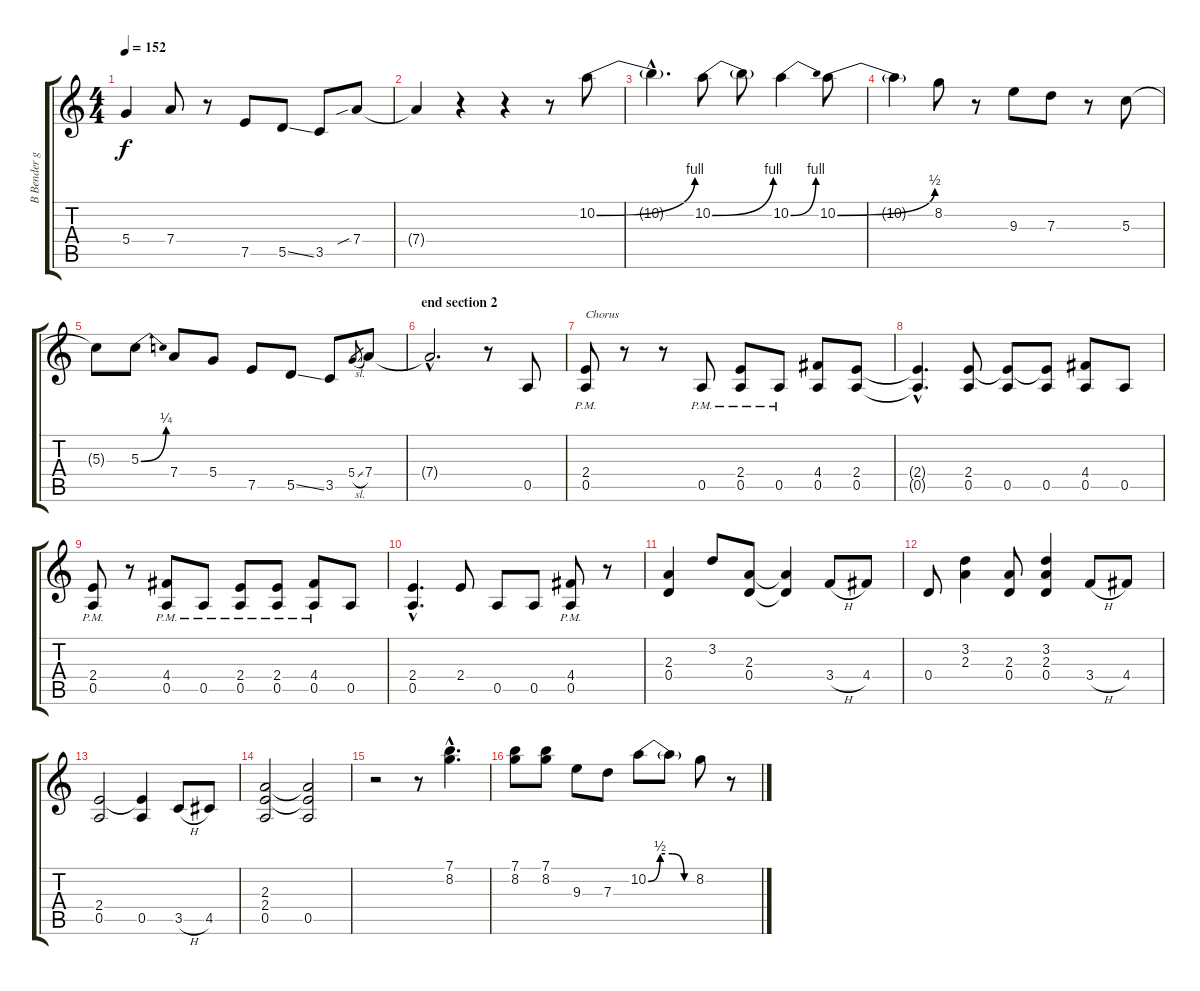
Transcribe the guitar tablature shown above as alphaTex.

\track ("B Bender guitar Ron" "B Bender g") {instrument distortionguitar}
\staff {score tabs}
\tuning (E4 B3 G3 D3 A2 E2) {hide}
\ts (4 4)
\tempo 152
\clef g2
\ks c
5.4.4{dy f} 7.4.8 r.8 7.5.8 5.5{ss}.8 3.5.8 7.4{sib}.8 |
7.4{t}.4 r.4 r.4 r.8 10.2{be (bend 0 0 60 4)}.8 |
10.2{hac t}.4{d} 10.2{be (bend 0 0 60 4)}.8 10.2{t}.8 10.2{be (bend 0 0 60 4)}.4 10.2{be (bend 0 0 60 2)}.8 |
10.2{t}.4 8.2.8 r.8 9.3.8 7.3.8 r.8 5.3.8 |
5.3{t}.8 5.3{be (bend 0 0 60 1)}.8 7.4.8 5.4.8 7.5.8 5.5{ss}.8 3.5.8 5.4{sl}.8{gr} 7.4.8 |
\section ("" "end section 2")
7.4{hac t}.2{d} r.8 0.5.8 |
(2.4{pm} 0.5{pm}).8{txt "Chorus"} r.8 r.8 0.5{pm}.8 (2.4{pm} 0.5{pm}).8 0.5{pm}.8 (4.4 0.5).8 (2.4 0.5).8 |
(2.4{hac t} 0.5{hac t}).4{d} (2.4 0.5).8 (2.4{t} 0.5).8 (2.4{t} 0.5).8 (4.4 0.5).8 0.5.8 |
(2.4{pm} 0.5{pm}).8 r.8 (4.4{pm} 0.5{pm}).8 0.5{pm}.8 (2.4{pm} 0.5{pm}).8 (2.4{pm} 0.5{pm}).8 (4.4{pm} 0.5{pm}).8 0.5.8 |
(2.4{hac} 0.5{hac}).4{d} 2.4.8 0.5.8 0.5.8 (4.4{pm} 0.5{pm}).8 r.8 |
(2.3 0.4).4 3.2.8 (2.3 0.4).8 (2.3{t} 0.4{t}).4 3.4{h}.8 4.4.8 |
0.4.8 (3.2 2.3).4 (2.3 0.4).8 (3.2 2.3 0.4).4 3.4{h}.8 4.4.8 |
(2.4 0.5).2 (2.4{t} 0.5).4 3.5{h}.8 4.5.8 |
(2.3 2.4 0.5).2 (2.3{t} 2.4{t} 0.5).2 |
r.2 r.8 (7.1{hac} 8.2{hac}).4{d} |
(7.1 8.2).8 (7.1 8.2).8 9.3.8 7.3.8 10.2{be (custom 0 0 15 2 30 2 45 0 60 0)}.8 10.2{t}.8 8.2.8 r.8
